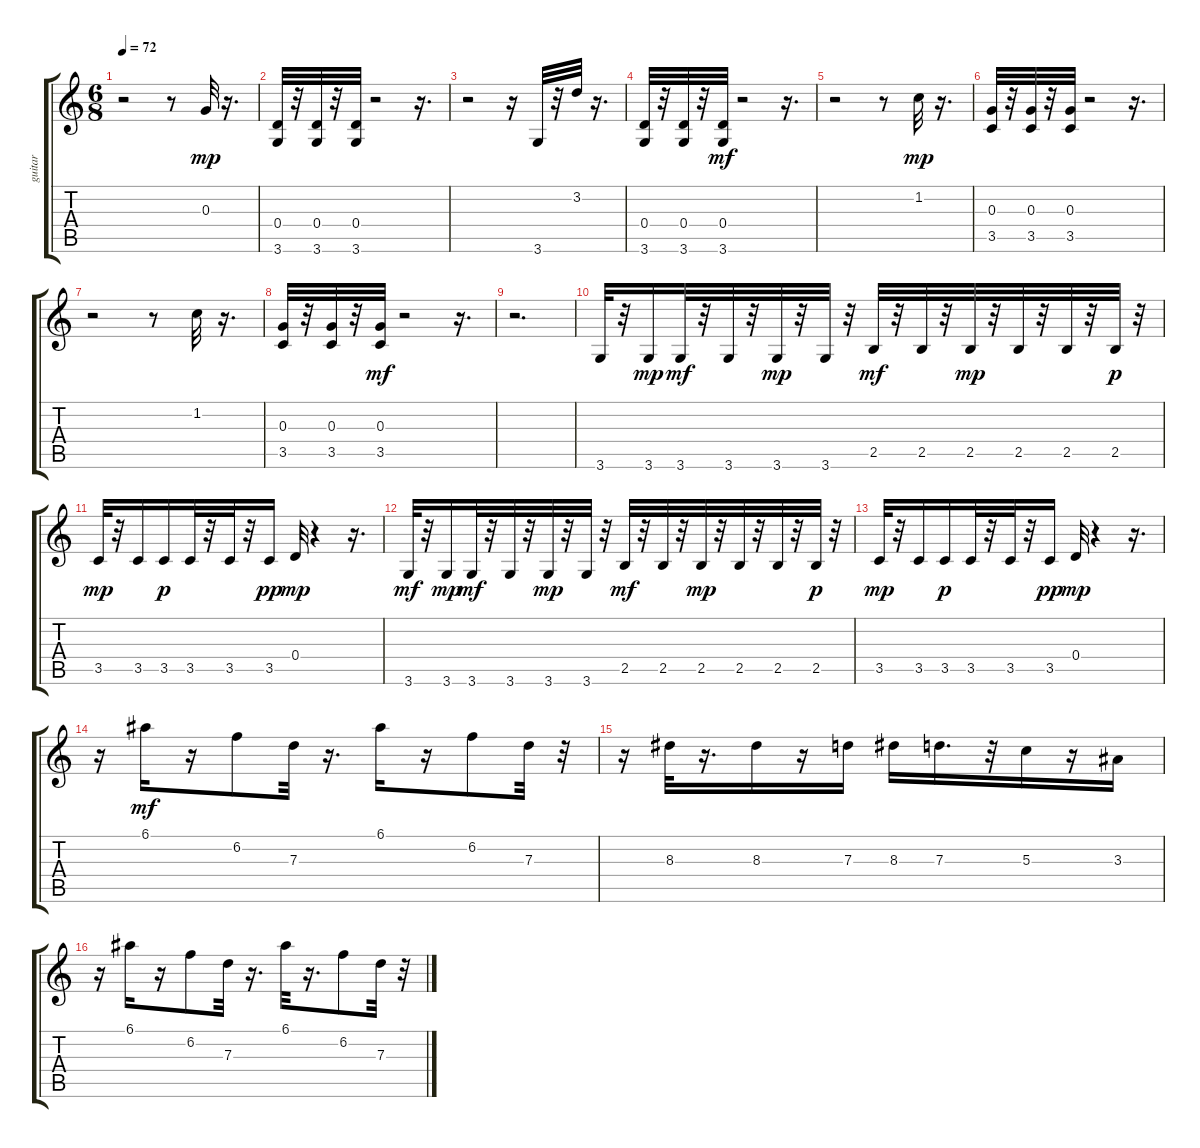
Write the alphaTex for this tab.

\track ("guitar" "guitar") {instrument overdrivenguitar}
\staff {score tabs}
\tuning (E4 B3 G3 D3 A2 E2) {hide}
\ts (6 8)
\tempo 72
\clef g2
\ks c
r.2{dy mp} r.8 0.3.32 r.16{d} |
(0.4 3.6).32 r.32 (0.4 3.6).32 r.32 (0.4 3.6).32 r.2 r.16{d} |
r.2 r.16 3.6.32 r.32 3.2.32 r.16{d} |
(0.4 3.6).32 r.32 (0.4 3.6).32 r.32 (0.4 3.6).32{dy mf} r.2 r.16{d} |
r.2 r.8 1.2.32{dy mp} r.16{d} |
(0.3 3.5).32 r.32 (0.3 3.5).32 r.32 (0.3 3.5).32 r.2 r.16{d} |
r.2 r.8 1.2.32 r.16{d} |
(0.3 3.5).32 r.32 (0.3 3.5).32 r.32 (0.3 3.5).32{dy mf} r.2 r.16{d} |
r.2{d} |
3.6.32 r.32 3.6.16{dy mp} 3.6.32{dy mf} r.32 3.6.32 r.32 3.6.32{dy mp} r.32 3.6.32 r.32 2.5.32{dy mf} r.32 2.5.32 r.32 2.5.32{dy mp} r.32 2.5.32 r.32 2.5.32 r.32 2.5.32{dy p} r.32 |
3.5.32{dy mp} r.32 3.5.16 3.5.16{dy p} 3.5.32 r.32 3.5.32 r.32 3.5.16{dy pp} 0.4.32{dy mp} r.4 r.16{d} |
3.6.32{dy mf} r.32 3.6.16{dy mp} 3.6.32{dy mf} r.32 3.6.32 r.32 3.6.32{dy mp} r.32 3.6.32 r.32 2.5.32{dy mf} r.32 2.5.32 r.32 2.5.32{dy mp} r.32 2.5.32 r.32 2.5.32 r.32 2.5.32{dy p} r.32 |
3.5.32{dy mp} r.32 3.5.16 3.5.16{dy p} 3.5.32 r.32 3.5.32 r.32 3.5.16{dy pp} 0.4.32{dy mp} r.4 r.16{d} |
r.16 6.1.16{dy mf} r.16 6.2.8 7.3.32 r.16{d} 6.1.16 r.16 6.2.8 7.3.32 r.32 |
r.16 8.3.32 r.16{d} 8.3.16 r.16 7.3.16 8.3.16 7.3.16{d} r.32 5.3.16 r.16 3.3.16 |
r.16 6.1.16 r.16 6.2.8 7.3.32 r.16{d} 6.1.32 r.16{d} 6.2.8 7.3.32 r.32
